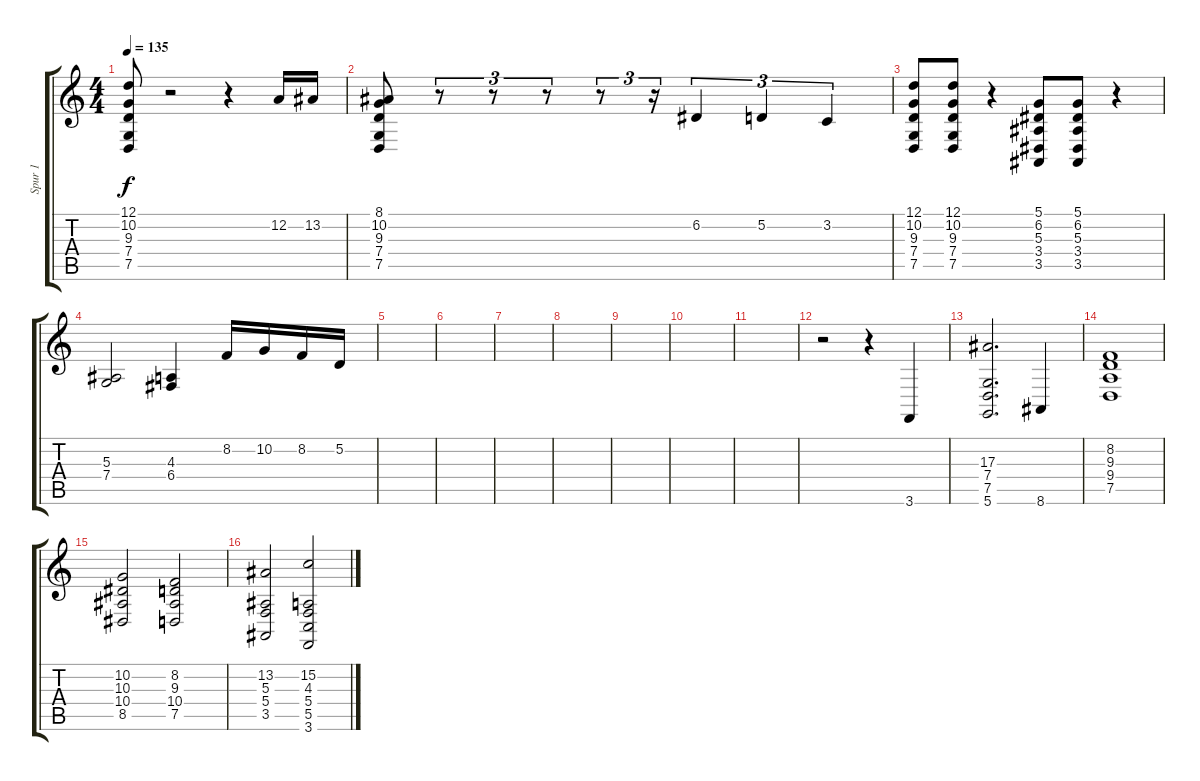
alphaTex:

\track ("Spur 1" "Spur 1") {instrument stringensemble1}
\staff {score tabs}
\tuning (D4 A3 F3 C3 G2 D2) {hide}
\ts (4 4)
\tempo 135
\clef g2
\ks c
(12.1 10.2 9.3 7.4 7.5).8{dy f} r.2 r.4 12.2.16 13.2.16 |
(8.1 10.2 9.3 7.4 7.5).8 r.8{tu (3 2)} r.8{tu (3 2)} r.8{tu (3 2)} r.8{tu (3 2)} r.16{tu (3 2)} 6.2.4{tu (3 2)} 5.2.4{tu (3 2)} 3.2.4{tu (3 2)} |
(12.1 10.2 9.3 7.4 7.5).8 (12.1 10.2 9.3 7.4 7.5).8 r.4 (5.1 6.2 5.3 3.4 3.5).8 (5.1 6.2 5.3 3.4 3.5).8 r.4 |
(5.3 7.4).2 (4.3 6.4).4 8.2.16 10.2.16 8.2.16 5.2.16 |
|
|
|
|
|
|
|
r.2 r.4 3.6.4 |
(17.3 7.4 7.5 5.6).2{d} 8.6.4 |
(8.2 9.3 9.4 7.5).1 |
(10.2 10.3 10.4 8.5).2 (8.2 9.3 10.4 7.5).2 |
(13.2 5.3 5.4 3.5).2 (15.2 4.3 5.4 5.5 3.6).2
